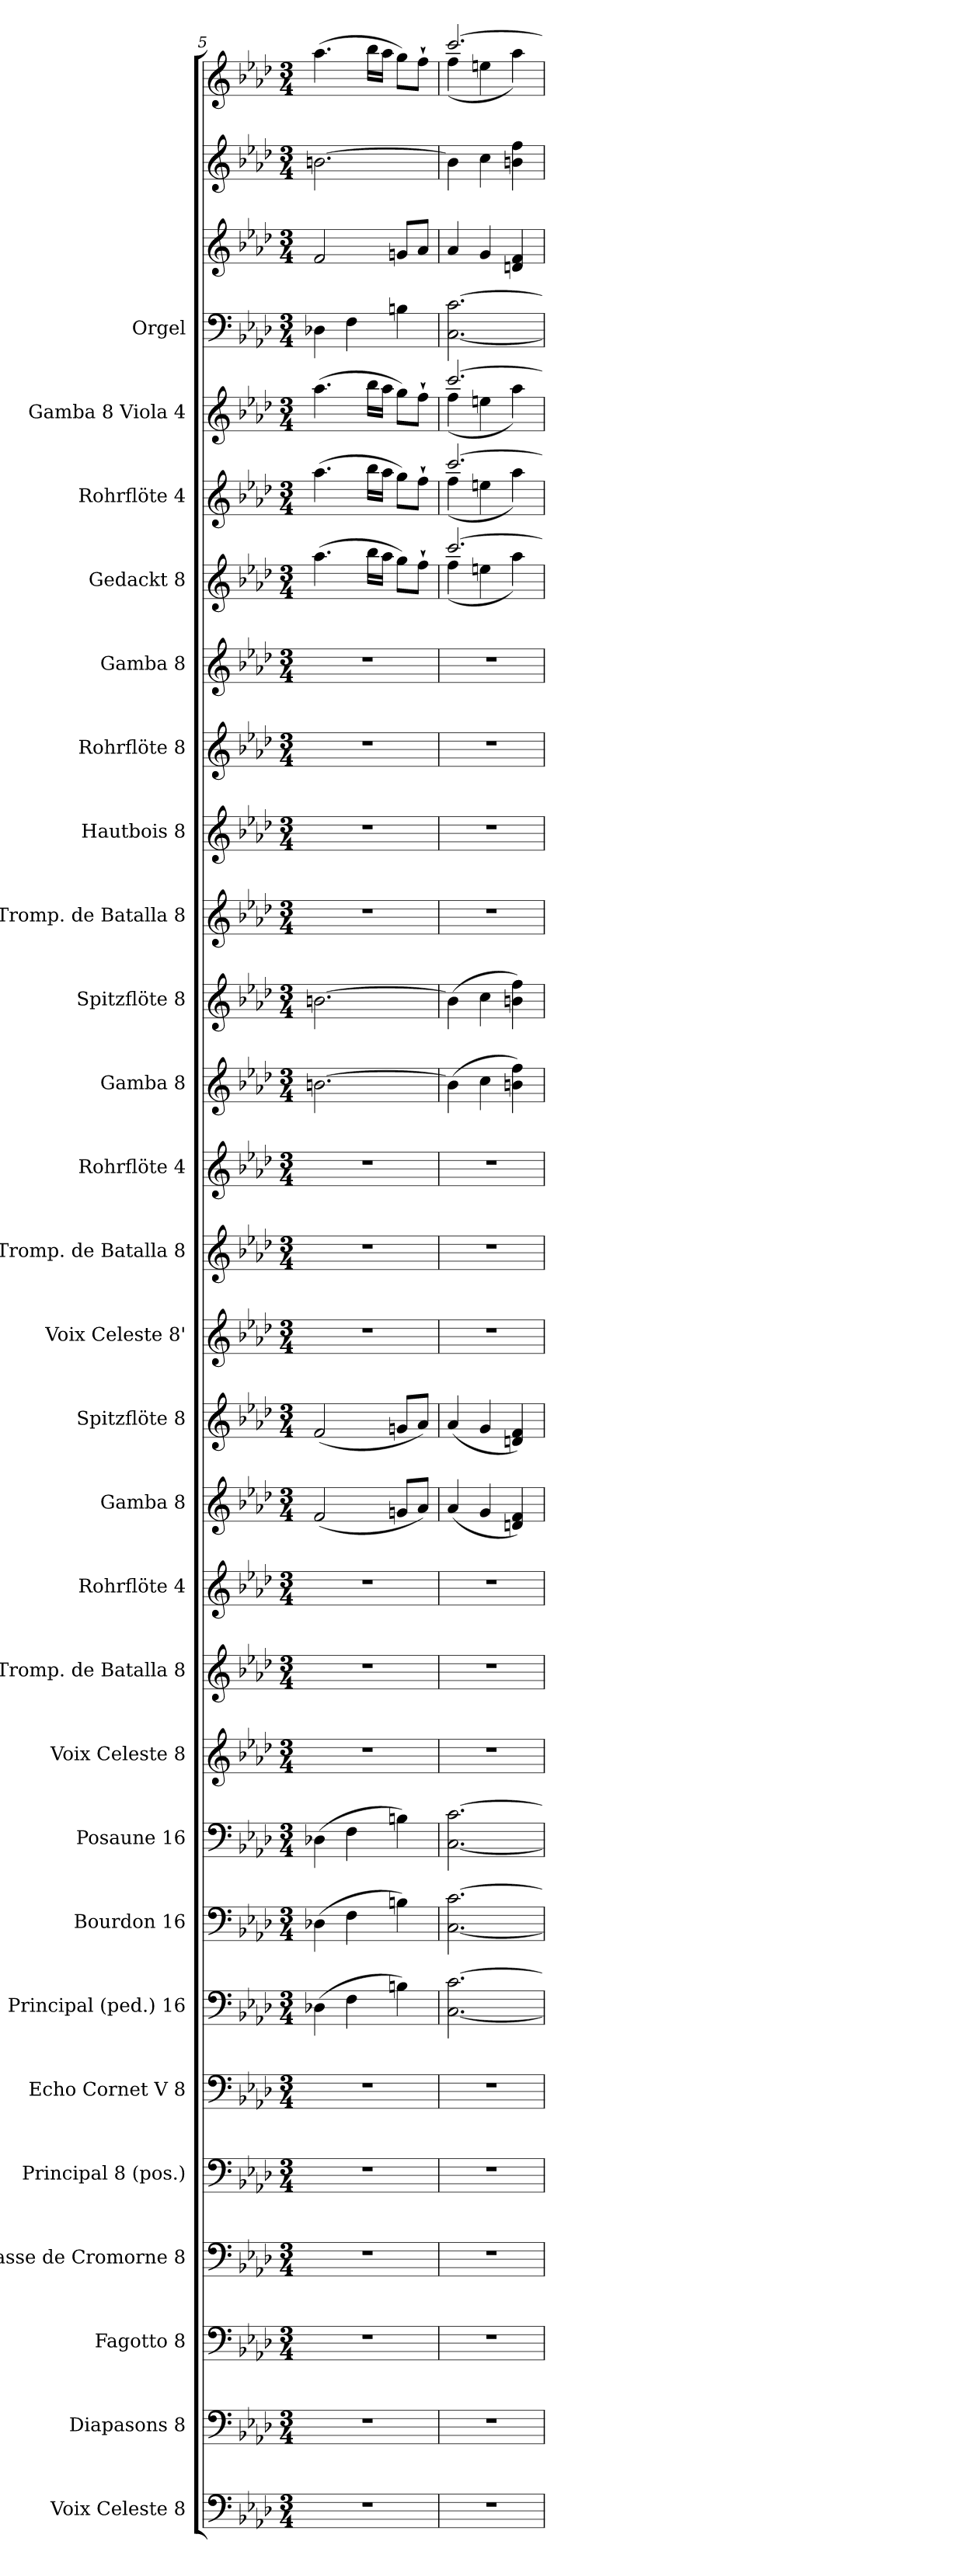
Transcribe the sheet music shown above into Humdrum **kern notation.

**kern	**kern	**kern	**kern	**kern	**kern	**kern	**kern	**kern	**kern	**kern	**kern	**kern	**kern	**kern	**kern	**kern	**kern	**kern	**kern	**kern	**kern	**kern	**kern	**kern	**kern	**kern	**kern	**kern	**kern
*part27	*part26	*part25	*part24	*part23	*part22	*part21	*part20	*part19	*part18	*part17	*part16	*part15	*part14	*part13	*part12	*part11	*part10	*part9	*part8	*part7	*part6	*part5	*part4	*part3	*part2	*part1	*part1	*part1	*part1
*staff30	*staff29	*staff28	*staff27	*staff26	*staff25	*staff24	*staff23	*staff22	*staff21	*staff20	*staff19	*staff18	*staff17	*staff16	*staff15	*staff14	*staff13	*staff12	*staff11	*staff10	*staff9	*staff8	*staff7	*staff6	*staff5	*staff4	*staff3	*staff2	*staff1
*I"Voix Celeste 8	*I"Diapasons 8	*I"Fagotto 8	*I"Basse de Cromorne 8	*I"Principal 8 (pos.)	*I"Echo Cornet V 8	*I"Principal (ped.) 16	*I"Bourdon 16	*I"Posaune 16	*I"Voix Celeste 8	*I"Tromp. de Batalla 8	*I"Rohrflöte 4	*I"Gamba 8	*I"Spitzflöte 8	*I"Voix Celeste 8'	*I"Tromp. de Batalla 8	*I"Rohrflöte 4	*I"Gamba 8	*I"Spitzflöte 8	*I"Tromp. de Batalla 8	*I"Hautbois 8	*I"Rohrflöte 8	*I"Gamba 8	*I"Gedackt 8	*I"Rohrflöte 4	*I"Gamba 8 Viola 4	*I"Orgel	*	*	*
*clefF4	*clefF4	*clefF4	*clefF4	*clefF4	*clefF4	*clefF4	*clefF4	*clefF4	*clefG2	*clefG2	*clefG2	*clefG2	*clefG2	*clefG2	*clefG2	*clefG2	*clefG2	*clefG2	*clefG2	*clefG2	*clefG2	*clefG2	*clefG2	*clefG2	*clefG2	*clefF4	*clefG2	*clefG2	*clefG2
*k[b-e-a-d-]	*k[b-e-a-d-]	*k[b-e-a-d-]	*k[b-e-a-d-]	*k[b-e-a-d-]	*k[b-e-a-d-]	*k[b-e-a-d-]	*k[b-e-a-d-]	*k[b-e-a-d-]	*k[b-e-a-d-]	*k[b-e-a-d-]	*k[b-e-a-d-]	*k[b-e-a-d-]	*k[b-e-a-d-]	*k[b-e-a-d-]	*k[b-e-a-d-]	*k[b-e-a-d-]	*k[b-e-a-d-]	*k[b-e-a-d-]	*k[b-e-a-d-]	*k[b-e-a-d-]	*k[b-e-a-d-]	*k[b-e-a-d-]	*k[b-e-a-d-]	*k[b-e-a-d-]	*k[b-e-a-d-]	*k[b-e-a-d-]	*k[b-e-a-d-]	*k[b-e-a-d-]	*k[b-e-a-d-]
*M3/4	*M3/4	*M3/4	*M3/4	*M3/4	*M3/4	*M3/4	*M3/4	*M3/4	*M3/4	*M3/4	*M3/4	*M3/4	*M3/4	*M3/4	*M3/4	*M3/4	*M3/4	*M3/4	*M3/4	*M3/4	*M3/4	*M3/4	*M3/4	*M3/4	*M3/4	*M3/4	*M3/4	*M3/4	*M3/4
=5	=5	=5	=5	=5	=5	=5	=5	=5	=5	=5	=5	=5	=5	=5	=5	=5	=5	=5	=5	=5	=5	=5	=5	=5	=5	=5	=5	=5	=5
2.r	2.r	2.r	2.r	2.r	2.r	(>4D-X\	(>4D-X\	(>4D-X\	2.r	2.r	2.r	(<2f/	(<2f/	2.r	2.r	2.r	[2.bn\	[2.bn\	2.r	2.r	2.r	2.r	(>4.aa-\	(>4.aa-\	(>4.aa-\	4D-X\	2f/	[2.bn\	(>4.aa-\
.	.	.	.	.	.	4F\	4F\	4F\	.	.	.	.	.	.	.	.	.	.	.	.	.	.	.	.	.	4F\	.	.	.
.	.	.	.	.	.	.	.	.	.	.	.	.	.	.	.	.	.	.	.	.	.	.	16bb-\LL	16bb-\LL	16bb-\LL	.	.	.	16bb-\LL
.	.	.	.	.	.	.	.	.	.	.	.	.	.	.	.	.	.	.	.	.	.	.	16aa-\JJ	16aa-\JJ	16aa-\JJ	.	.	.	16aa-\JJ
.	.	.	.	.	.	4Bn\)	4Bn\)	4Bn\)	.	.	.	8gn/L	8gn/L	.	.	.	.	.	.	.	.	.	8gg\L)	8gg\L)	8gg\L)	4Bn\	8gn/L	.	8gg\L)
.	.	.	.	.	.	.	.	.	.	.	.	8a-/J)	8a-/J)	.	.	.	.	.	.	.	.	.	8ff`\J	8ff`\J	8ff`\J	.	8a-/J	.	8ff`\J
=6	=6	=6	=6	=6	=6	=6	=6	=6	=6	=6	=6	=6	=6	=6	=6	=6	=6	=6	=6	=6	=6	=6	=6	=6	=6	=6	=6	=6	=6
*	*	*	*	*	*	*	*	*	*	*	*	*	*	*	*	*	*	*	*	*	*	*	*^	*^	*^	*	*	*	*^
2.r	2.r	2.r	2.r	2.r	2.r	[2.C\ [2.c\	[2.C\ [2.c\	[2.C\ [2.c\	2.r	2.r	2.r	(<4a-/	(<4a-/	2.r	2.r	2.r	(>4b\]	(>4b\]	2.r	2.r	2.r	2.r	[2.ccc/	(<4ff\	[2.ccc/	(<4ff\	[2.ccc/	(<4ff\	[2.C\ [2.c\	4a-/	4b\]	[2.ccc/	(<4ff\
.	.	.	.	.	.	.	.	.	.	.	.	4g/	4g/	.	.	.	4cc\	4cc\	.	.	.	.	.	4een\	.	4een\	.	4een\	.	4g/	4cc\	.	4een\
.	.	.	.	.	.	.	.	.	.	.	.	4dn/ 4f/)	4dn/ 4f/)	.	.	.	4bn\ 4ff\)	4bn\ 4ff\)	.	.	.	.	.	4aa-\)	.	4aa-\)	.	4aa-\)	.	4dn/ 4f/	4bn\ 4ff\	.	4aa-\)
*	*	*	*	*	*	*	*	*	*	*	*	*	*	*	*	*	*	*	*	*	*	*	*v	*v	*	*	*v	*v	*	*	*	*v	*v
*	*	*	*	*	*	*	*	*	*	*	*	*	*	*	*	*	*	*	*	*	*	*	*	*v	*v	*	*	*	*	*
=	=	=	=	=	=	=	=	=	=	=	=	=	=	=	=	=	=	=	=	=	=	=	=	=	=	=	=	=	=
*-	*-	*-	*-	*-	*-	*-	*-	*-	*-	*-	*-	*-	*-	*-	*-	*-	*-	*-	*-	*-	*-	*-	*-	*-	*-	*-	*-	*-	*-
